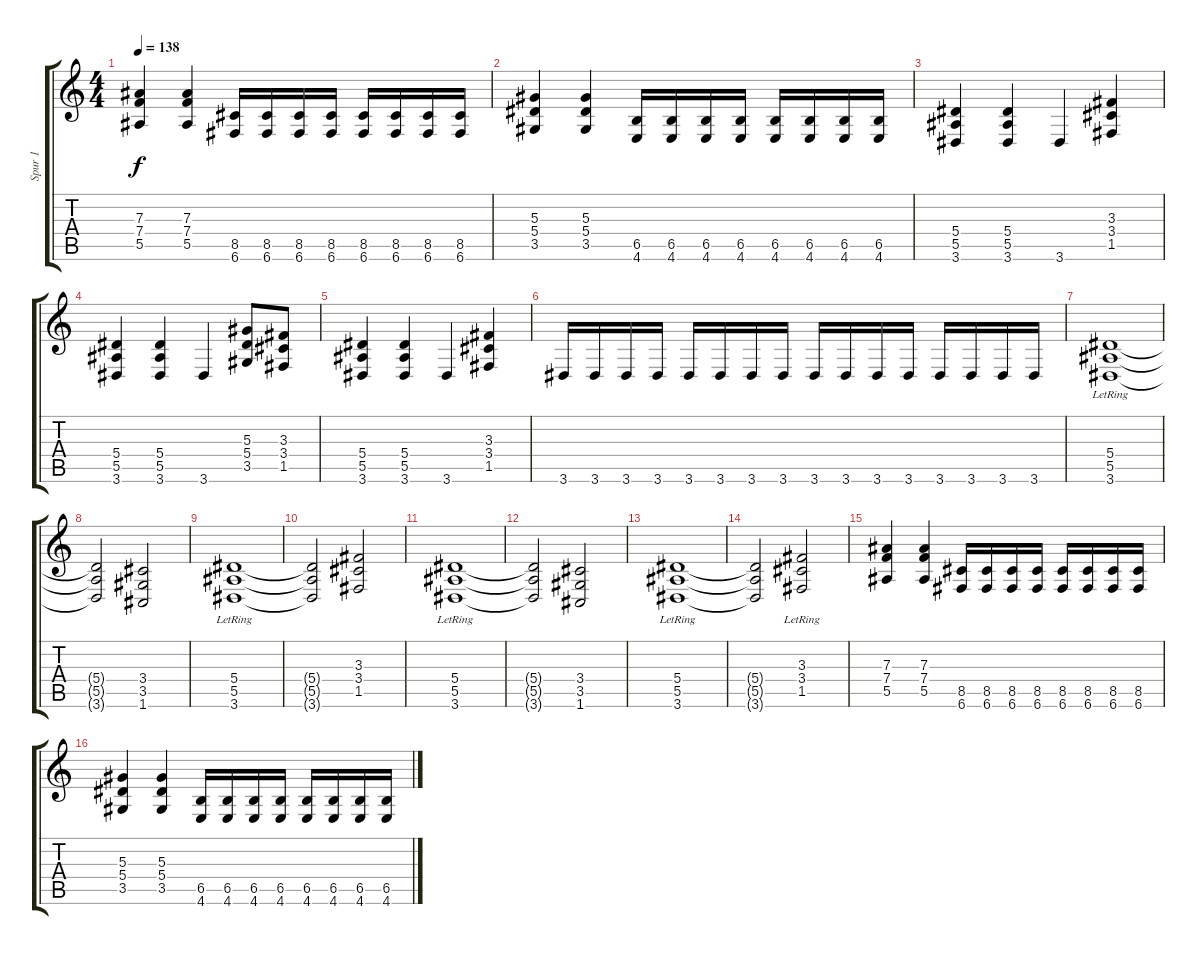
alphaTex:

\track ("Spur 1" "Spur 1") {instrument distortionguitar}
\staff {score tabs}
\tuning (C4 G3 Eb3 Bb2 F2 C2) {hide}
\ts (4 4)
\tempo 138
\clef g2
\ks c
(7.3 7.4 5.5).4{dy f} (7.3 7.4 5.5).4 (8.5 6.6).16 (8.5 6.6).16 (8.5 6.6).16 (8.5 6.6).16 (8.5 6.6).16 (8.5 6.6).16 (8.5 6.6).16 (8.5 6.6).16 |
(5.3 5.4 3.5).4 (5.3 5.4 3.5).4 (6.5 4.6).16 (6.5 4.6).16 (6.5 4.6).16 (6.5 4.6).16 (6.5 4.6).16 (6.5 4.6).16 (6.5 4.6).16 (6.5 4.6).16 |
(5.4 5.5 3.6).4 (5.4 5.5 3.6).4 3.6.4 (3.3 3.4 1.5).4 |
(5.4 5.5 3.6).4 (5.4 5.5 3.6).4 3.6.4 (5.3 5.4 3.5).8 (3.3 3.4 1.5).8 |
(5.4 5.5 3.6).4 (5.4 5.5 3.6).4 3.6.4 (3.3 3.4 1.5).4 |
3.6.16 3.6.16 3.6.16 3.6.16 3.6.16 3.6.16 3.6.16 3.6.16 3.6.16 3.6.16 3.6.16 3.6.16 3.6.16 3.6.16 3.6.16 3.6.16 |
(5.4{lr} 5.5{lr} 3.6{lr}).1 |
(5.4{t} 5.5{t} 3.6{t}).2 (3.4 3.5 1.6).2 |
(5.4{lr} 5.5{lr} 3.6{lr}).1 |
(5.4{t} 5.5{t} 3.6{t}).2 (3.3 3.4 1.5).2 |
(5.4{lr} 5.5{lr} 3.6{lr}).1 |
(5.4{t} 5.5{t} 3.6{t}).2 (3.4 3.5 1.6).2 |
(5.4{lr} 5.5{lr} 3.6{lr}).1 |
(5.4{t} 5.5{t} 3.6{t}).2 (3.3 3.4 1.5{lr}).2 |
(7.3 7.4 5.5).4 (7.3 7.4 5.5).4 (8.5 6.6).16 (8.5 6.6).16 (8.5 6.6).16 (8.5 6.6).16 (8.5 6.6).16 (8.5 6.6).16 (8.5 6.6).16 (8.5 6.6).16 |
(5.3 5.4 3.5).4 (5.3 5.4 3.5).4 (6.5 4.6).16 (6.5 4.6).16 (6.5 4.6).16 (6.5 4.6).16 (6.5 4.6).16 (6.5 4.6).16 (6.5 4.6).16 (6.5 4.6).16
